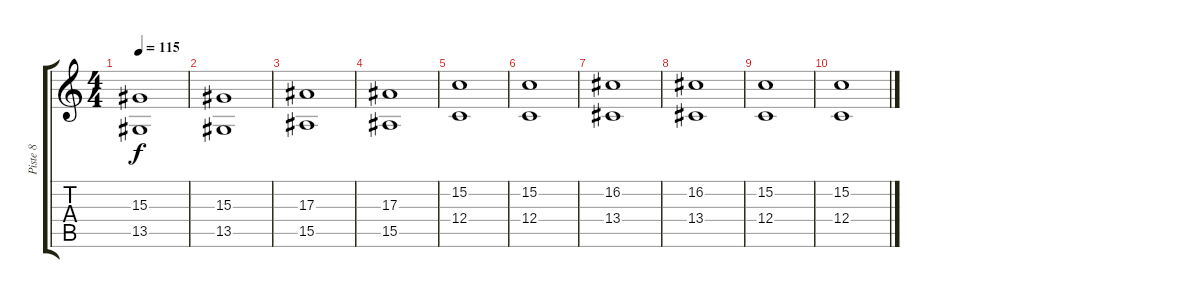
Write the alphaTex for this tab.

\track ("Piste 8" "Piste 8") {instrument tremolostrings}
\staff {score tabs}
\tuning (D4 A3 F3 C3 G2 C2) {hide}
\ts (4 4)
\tempo 115
\clef g2
\ks c
(15.3 13.5).1{dy f} |
(15.3 13.5).1 |
(17.3 15.5).1 |
(17.3 15.5).1 |
(15.2 12.4).1 |
(15.2 12.4).1 |
(16.2 13.4).1 |
(16.2 13.4).1 |
(15.2 12.4).1 |
(15.2 12.4).1
